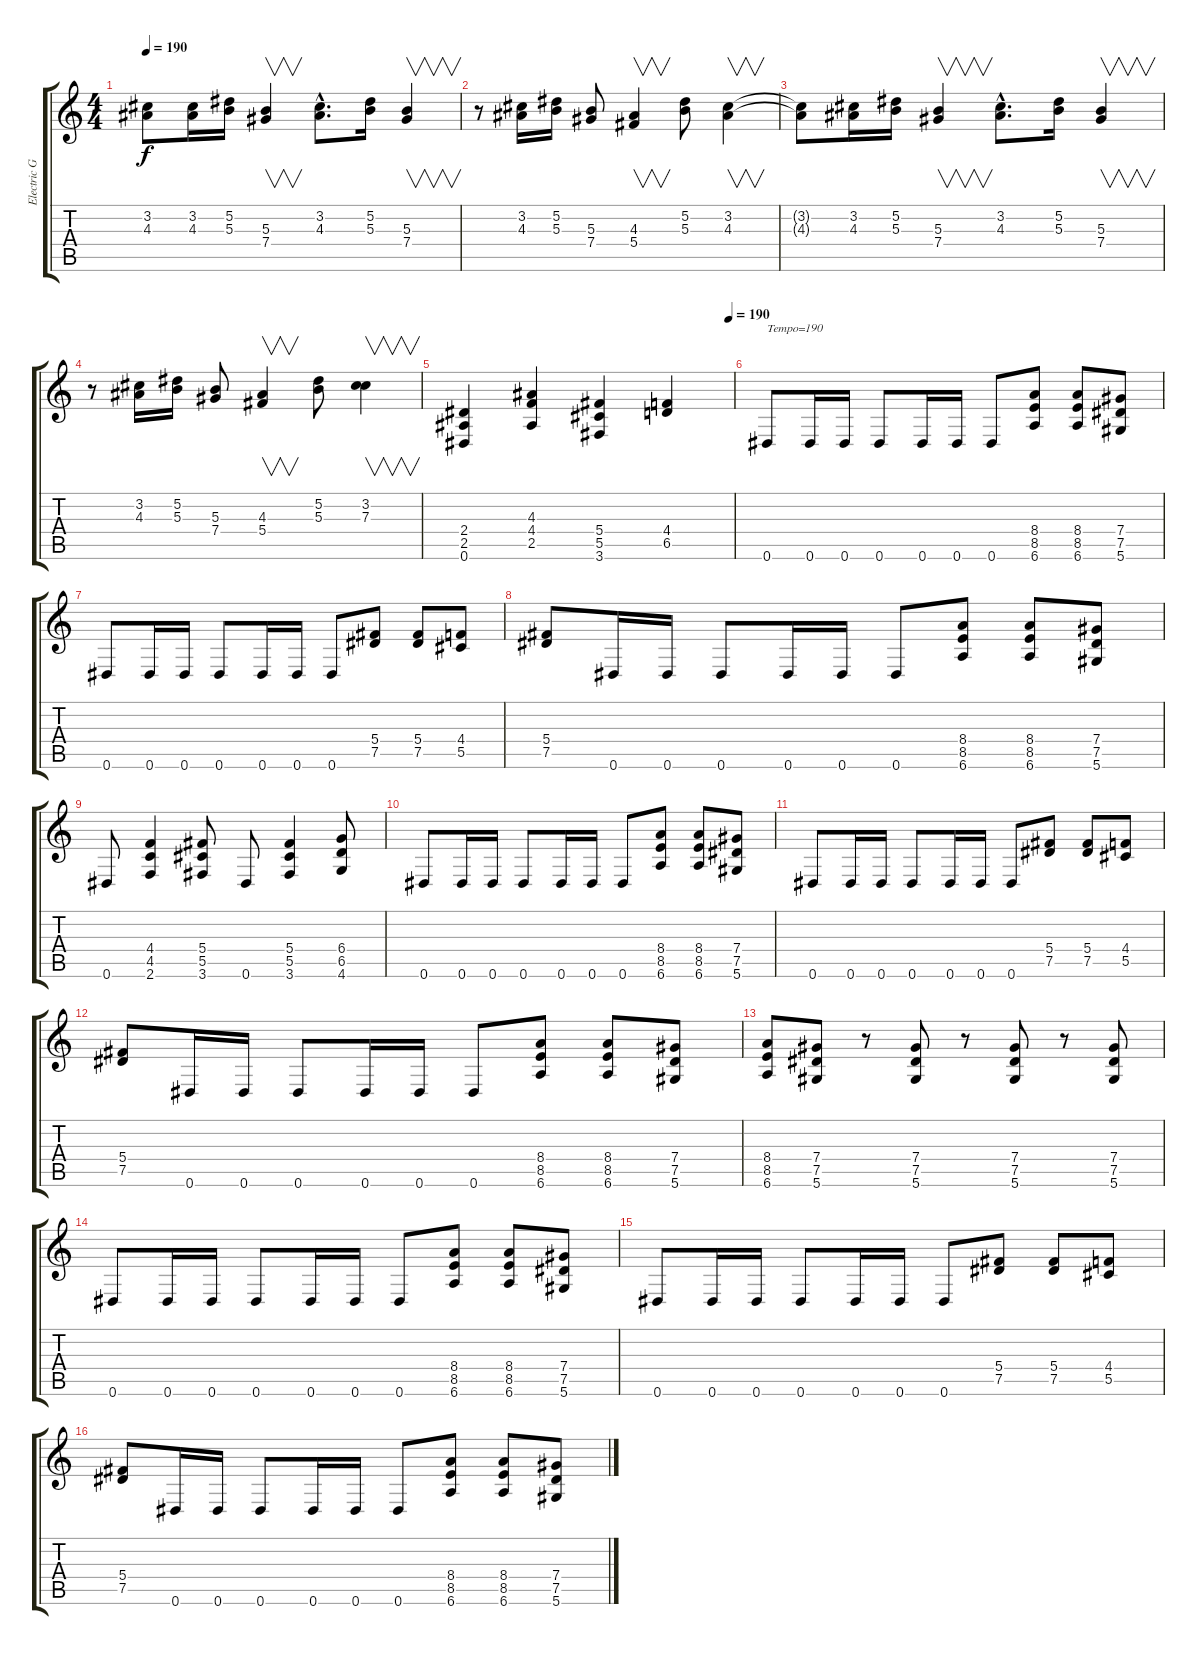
\track ("Electric Guitar 2" "Electric G") {instrument overdrivenguitar}
\staff {score tabs}
\tuning (Eb4 Bb3 Gb3 Db3 Ab2 Eb2) {hide}
\ts (4 4)
\tempo 190
\clef g2
\ks c
(3.2{t} 4.3{t}).8{dy f} (3.2 4.3).16 (5.2 5.3).16 (5.3 7.4).4{v} (3.2{hac} 4.3{hac}).8{d} (5.2 5.3).16 (5.3 7.4).4{v} |
r.8 (3.2 4.3).16 (5.2 5.3).16 (5.3 7.4).8 (4.3 5.4).4{v} (5.2 5.3).8 (3.2 4.3).4{v} |
(3.2{t} 4.3{t}).8 (3.2 4.3).16 (5.2 5.3).16 (5.3 7.4).4{v} (3.2{hac} 4.3{hac}).8{d} (5.2 5.3).16 (5.3 7.4).4{v} |
r.8 (3.2 4.3).16 (5.2 5.3).16 (5.3 7.4).8 (4.3 5.4).4{v} (5.2 5.3).8 (3.2 7.3).4{v} |
\tempo (190 0.984375)
(2.4 2.5 0.6).4 (4.3 4.4 2.5).4 (5.4 5.5 3.6).4 (4.4 6.5).4 |
0.6.8{txt "Tempo=190"} 0.6.16 0.6.16 0.6.8 0.6.16 0.6.16 0.6.8 (8.4 8.5 6.6).8 (8.4 8.5 6.6).8 (7.4 7.5 5.6).8 |
0.6.8 0.6.16 0.6.16 0.6.8 0.6.16 0.6.16 0.6.8 (5.4 7.5).8 (5.4 7.5).8 (4.4 5.5).8 |
(5.4 7.5).8 0.6.16 0.6.16 0.6.8 0.6.16 0.6.16 0.6.8 (8.4 8.5 6.6).8 (8.4 8.5 6.6).8 (7.4 7.5 5.6).8 |
0.6.8 (4.4 4.5 2.6).4 (5.4 5.5 3.6).8 0.6.8 (5.4 5.5 3.6).4 (6.4 6.5 4.6).8 |
0.6.8 0.6.16 0.6.16 0.6.8 0.6.16 0.6.16 0.6.8 (8.4 8.5 6.6).8 (8.4 8.5 6.6).8 (7.4 7.5 5.6).8 |
0.6.8 0.6.16 0.6.16 0.6.8 0.6.16 0.6.16 0.6.8 (5.4 7.5).8 (5.4 7.5).8 (4.4 5.5).8 |
(5.4 7.5).8 0.6.16 0.6.16 0.6.8 0.6.16 0.6.16 0.6.8 (8.4 8.5 6.6).8 (8.4 8.5 6.6).8 (7.4 7.5 5.6).8 |
(8.4 8.5 6.6).8 (7.4 7.5 5.6).8 r.8 (7.4 7.5 5.6).8 r.8 (7.4 7.5 5.6).8 r.8 (7.4 7.5 5.6).8 |
0.6.8 0.6.16 0.6.16 0.6.8 0.6.16 0.6.16 0.6.8 (8.4 8.5 6.6).8 (8.4 8.5 6.6).8 (7.4 7.5 5.6).8 |
0.6.8 0.6.16 0.6.16 0.6.8 0.6.16 0.6.16 0.6.8 (5.4 7.5).8 (5.4 7.5).8 (4.4 5.5).8 |
(5.4 7.5).8 0.6.16 0.6.16 0.6.8 0.6.16 0.6.16 0.6.8 (8.4 8.5 6.6).8 (8.4 8.5 6.6).8 (7.4 7.5 5.6).8
